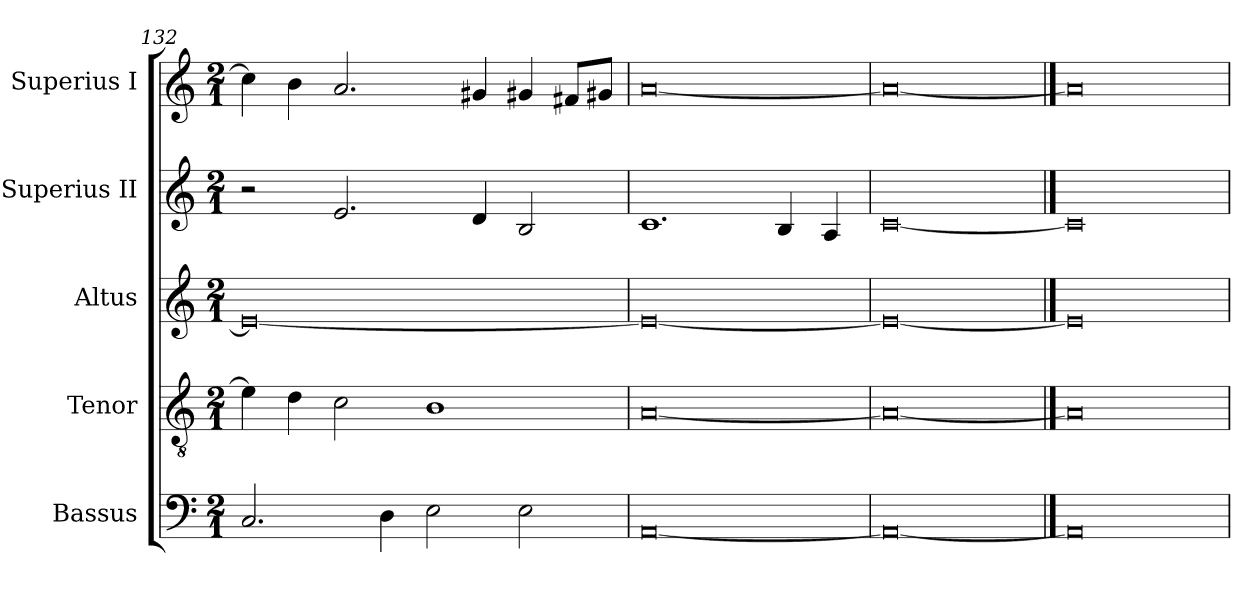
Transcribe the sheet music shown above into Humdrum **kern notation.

**kern	**kern	**kern	**kern	**kern
*part5	*part4	*part3	*part2	*part1
*staff5	*staff4	*staff3	*staff2	*staff1
*I"Bassus	*I"Tenor	*I"Altus	*I"Superius II	*I"Superius I
*I'B	*I'T	*I'A	*I'S. II	*I'S.I
*clefF4	*clefGv2	*clefG2	*clefG2	*clefG2
*k[]	*k[]	*k[]	*k[]	*k[]
*C:	*C:	*C:	*C:	*C:
*M2/1	*M2/1	*M2/1	*M2/1	*M2/1
=132	=132	=132	=132	=132
2.C	4e]	0e_	2r	4cc]
.	4d	.	.	4b
.	2c	.	2.e	2.a
4D	.	.	.	.
2E	1B	.	.	.
.	.	.	4d	4g#X
2E	.	.	2B	4g#X
.	.	.	.	8f#XL
.	.	.	.	8g#XJ
=133	=133	=133	=133	=133
[0AA	[0A	0e_	1.c	[0a
.	.	.	4B	.
.	.	.	4A	.
=134	=134	=134	=134	=134
0AA_	0A_	0e_	[0c	0a_
==135	==135	==135	==135	==135
0AA]	0A]	0e]	0c]	0a]
=	=	=	=	=
*-	*-	*-	*-	*-
